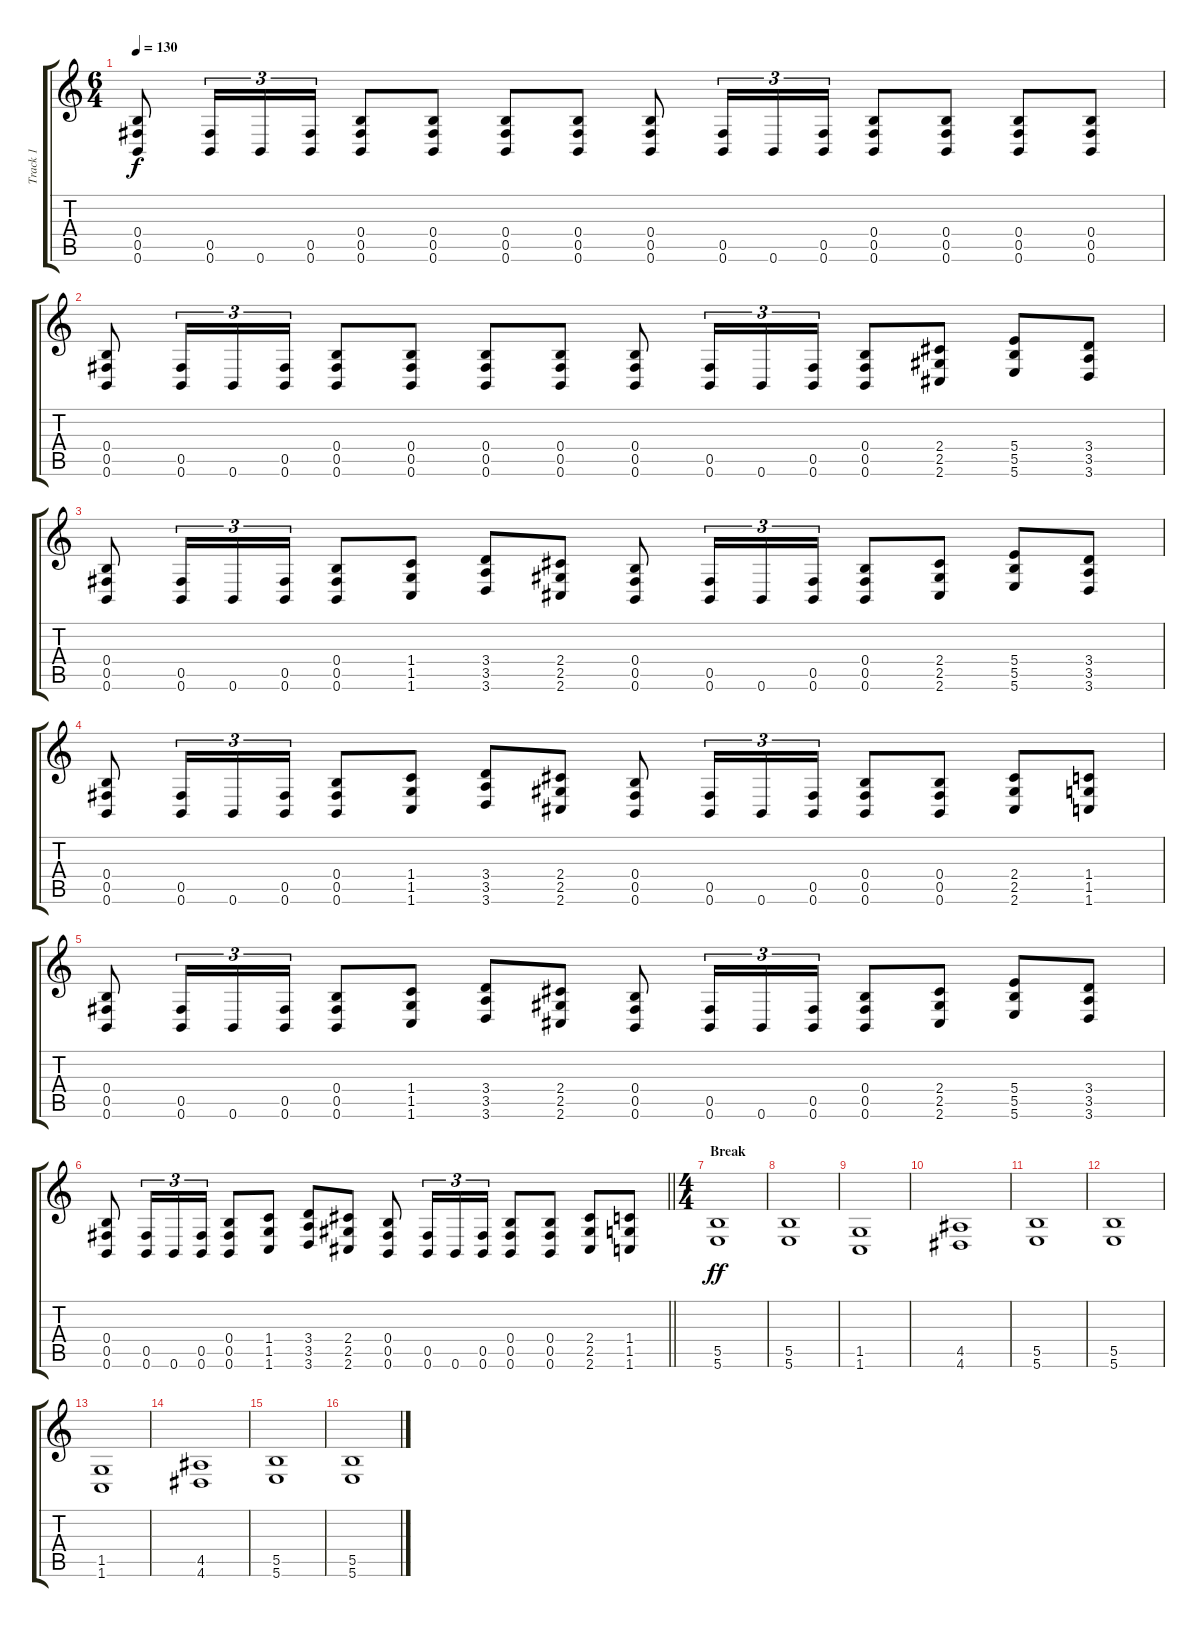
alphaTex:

\track ("Track 1" "Track 1") {instrument distortionguitar}
\staff {score tabs}
\tuning (E4 B3 Gb3 B2 Gb2 B1) {hide}
\ts (6 4)
\tempo 130
\clef g2
\ks c
(0.4 0.5 0.6).8{dy f} (0.5 0.6).16{tu (3 2)} 0.6.16{tu (3 2)} (0.5 0.6).16{tu (3 2)} (0.4 0.5 0.6).8 (0.4 0.5 0.6).8 (0.4 0.5 0.6).8 (0.4 0.5 0.6).8 (0.4 0.5 0.6).8 (0.5 0.6).16{tu (3 2)} 0.6.16{tu (3 2)} (0.5 0.6).16{tu (3 2)} (0.4 0.5 0.6).8 (0.4 0.5 0.6).8 (0.4 0.5 0.6).8 (0.4 0.5 0.6).8 |
(0.4 0.5 0.6).8 (0.5 0.6).16{tu (3 2)} 0.6.16{tu (3 2)} (0.5 0.6).16{tu (3 2)} (0.4 0.5 0.6).8 (0.4 0.5 0.6).8 (0.4 0.5 0.6).8 (0.4 0.5 0.6).8 (0.4 0.5 0.6).8 (0.5 0.6).16{tu (3 2)} 0.6.16{tu (3 2)} (0.5 0.6).16{tu (3 2)} (0.4 0.5 0.6).8 (2.4 2.5 2.6).8 (5.4 5.5 5.6).8 (3.4 3.5 3.6).8 |
(0.4 0.5 0.6).8 (0.5 0.6).16{tu (3 2)} 0.6.16{tu (3 2)} (0.5 0.6).16{tu (3 2)} (0.4 0.5 0.6).8 (1.4 1.5 1.6).8 (3.4 3.5 3.6).8 (2.4 2.5 2.6).8 (0.4 0.5 0.6).8 (0.5 0.6).16{tu (3 2)} 0.6.16{tu (3 2)} (0.5 0.6).16{tu (3 2)} (0.4 0.5 0.6).8 (2.4 2.5 2.6).8 (5.4 5.5 5.6).8 (3.4 3.5 3.6).8 |
(0.4 0.5 0.6).8 (0.5 0.6).16{tu (3 2)} 0.6.16{tu (3 2)} (0.5 0.6).16{tu (3 2)} (0.4 0.5 0.6).8 (1.4 1.5 1.6).8 (3.4 3.5 3.6).8 (2.4 2.5 2.6).8 (0.4 0.5 0.6).8 (0.5 0.6).16{tu (3 2)} 0.6.16{tu (3 2)} (0.5 0.6).16{tu (3 2)} (0.4 0.5 0.6).8 (0.4 0.5 0.6).8 (2.4 2.5 2.6).8 (1.4 1.5 1.6).8 |
(0.4 0.5 0.6).8 (0.5 0.6).16{tu (3 2)} 0.6.16{tu (3 2)} (0.5 0.6).16{tu (3 2)} (0.4 0.5 0.6).8 (1.4 1.5 1.6).8 (3.4 3.5 3.6).8 (2.4 2.5 2.6).8 (0.4 0.5 0.6).8 (0.5 0.6).16{tu (3 2)} 0.6.16{tu (3 2)} (0.5 0.6).16{tu (3 2)} (0.4 0.5 0.6).8 (2.4 2.5 2.6).8 (5.4 5.5 5.6).8 (3.4 3.5 3.6).8 |
\barLineRight lightlight
(0.4 0.5 0.6).8 (0.5 0.6).16{tu (3 2)} 0.6.16{tu (3 2)} (0.5 0.6).16{tu (3 2)} (0.4 0.5 0.6).8 (1.4 1.5 1.6).8 (3.4 3.5 3.6).8 (2.4 2.5 2.6).8 (0.4 0.5 0.6).8 (0.5 0.6).16{tu (3 2)} 0.6.16{tu (3 2)} (0.5 0.6).16{tu (3 2)} (0.4 0.5 0.6).8 (0.4 0.5 0.6).8 (2.4 2.5 2.6).8 (1.4 1.5 1.6).8 |
\ts (4 4)
\section ("" "Break")
(5.5 5.6).1{dy ff} |
(5.5 5.6).1 |
(1.5 1.6).1 |
(4.5 4.6).1 |
(5.5 5.6).1 |
(5.5 5.6).1 |
(1.5 1.6).1 |
(4.5 4.6).1 |
(5.5 5.6).1 |
(5.5 5.6).1
